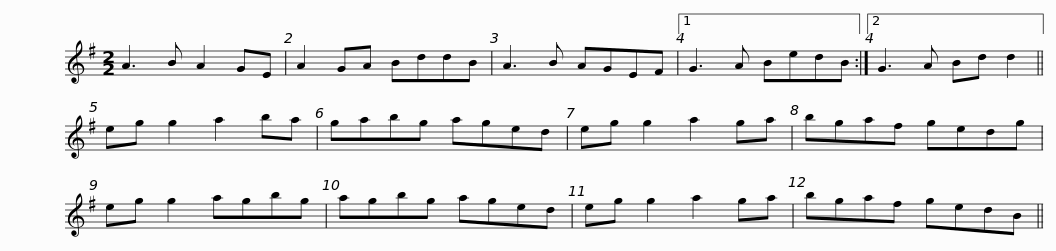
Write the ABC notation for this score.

X:1
L:1/8
M:2/2
I:linebreak $
K:G
V:1 treble
V:1
 A3 B A2 GE | A2 GA BddB | A3 B AGEF |1 G3 A BedB :|2 G3 A Bd d2 || %5
 eg g2 a2 ba |$ gabg aged | eg g2 a2 ga | bgaf gedg | eg g2 agbg | %10
 agbg aged |$ eg g2 a2 ga | bgaf gedB || %13
